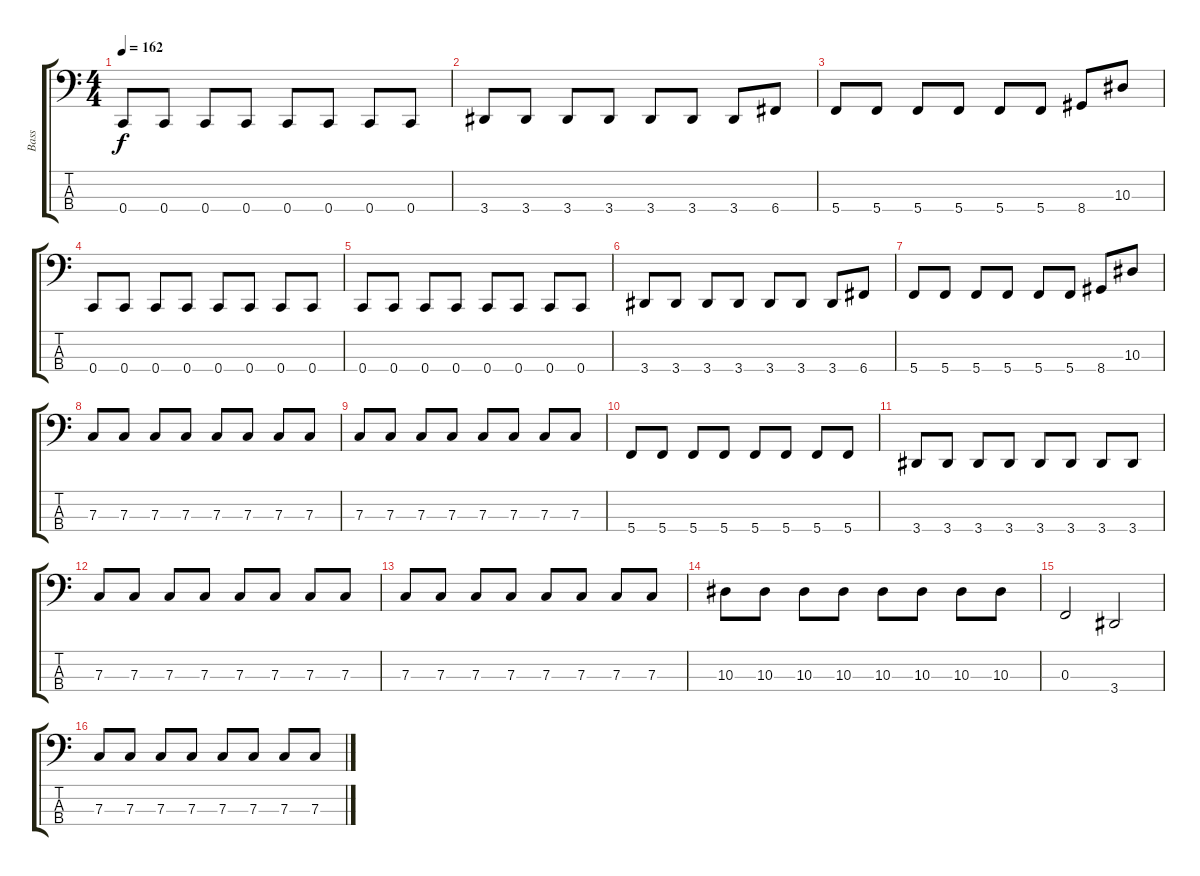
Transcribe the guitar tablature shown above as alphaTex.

\track ("Bass" "Bass") {instrument electricbasspick}
\staff {score tabs}
\tuning (Eb2 Bb1 F1 C1) {hide}
\ts (4 4)
\tempo 162
\clef f4
\ks c
0.4.8{dy f} 0.4.8 0.4.8 0.4.8 0.4.8 0.4.8 0.4.8 0.4.8 |
3.4.8 3.4.8 3.4.8 3.4.8 3.4.8 3.4.8 3.4.8 6.4.8 |
5.4.8 5.4.8 5.4.8 5.4.8 5.4.8 5.4.8 8.4.8 10.3.8 |
0.4.8 0.4.8 0.4.8 0.4.8 0.4.8 0.4.8 0.4.8 0.4.8 |
0.4.8 0.4.8 0.4.8 0.4.8 0.4.8 0.4.8 0.4.8 0.4.8 |
3.4.8 3.4.8 3.4.8 3.4.8 3.4.8 3.4.8 3.4.8 6.4.8 |
5.4.8 5.4.8 5.4.8 5.4.8 5.4.8 5.4.8 8.4.8 10.3.8 |
7.3.8 7.3.8 7.3.8 7.3.8 7.3.8 7.3.8 7.3.8 7.3.8 |
7.3.8 7.3.8 7.3.8 7.3.8 7.3.8 7.3.8 7.3.8 7.3.8 |
5.4.8 5.4.8 5.4.8 5.4.8 5.4.8 5.4.8 5.4.8 5.4.8 |
3.4.8 3.4.8 3.4.8 3.4.8 3.4.8 3.4.8 3.4.8 3.4.8 |
7.3.8 7.3.8 7.3.8 7.3.8 7.3.8 7.3.8 7.3.8 7.3.8 |
7.3.8 7.3.8 7.3.8 7.3.8 7.3.8 7.3.8 7.3.8 7.3.8 |
10.3.8 10.3.8 10.3.8 10.3.8 10.3.8 10.3.8 10.3.8 10.3.8 |
0.3.2 3.4.2 |
7.3.8 7.3.8 7.3.8 7.3.8 7.3.8 7.3.8 7.3.8 7.3.8
